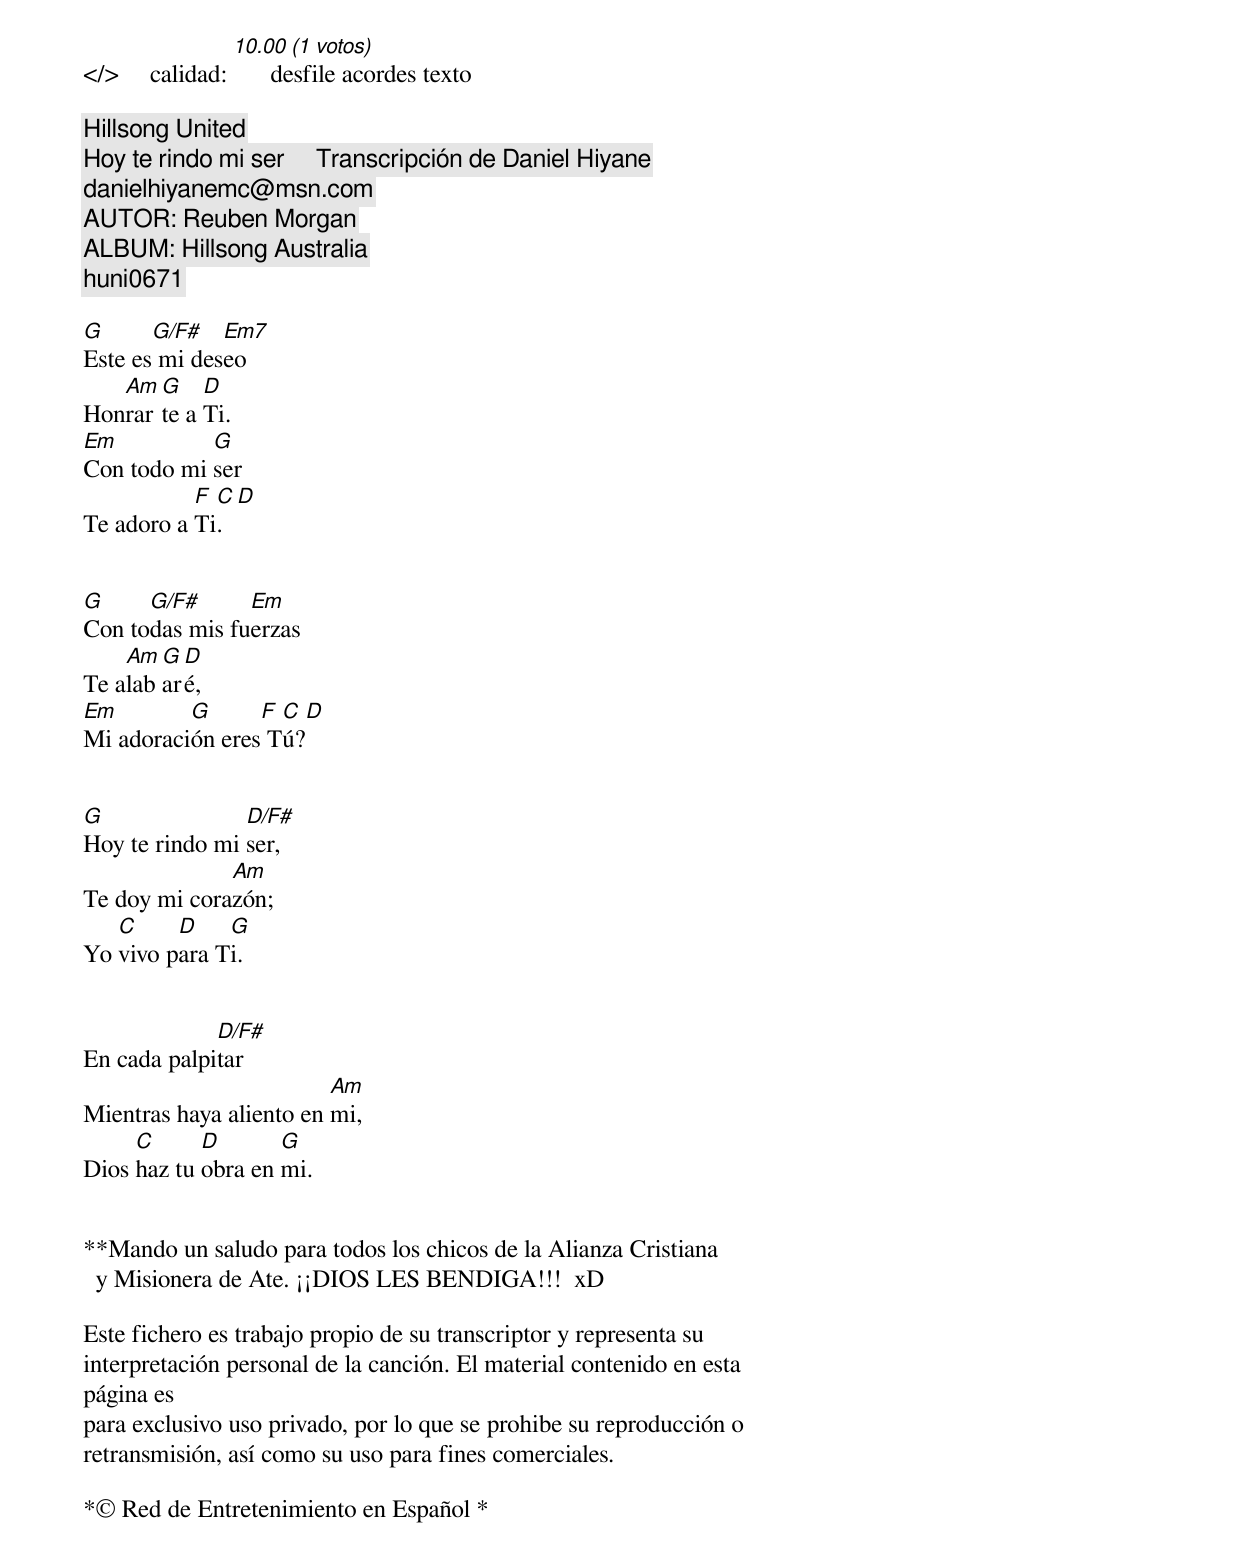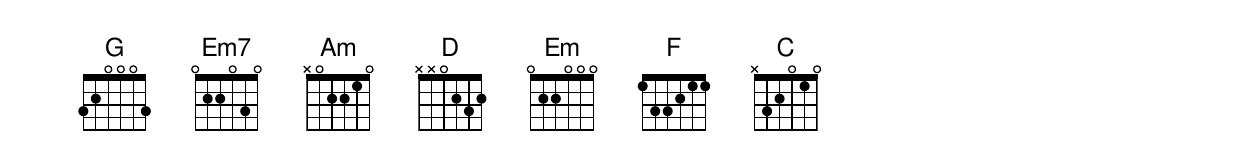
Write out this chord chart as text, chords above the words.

</> 	calidad: [10.00 (1 votos)] 	desfile acordes texto
<hoy_te_rindo_mi_ser.txt>

Hillsong United
Hoy te rindo mi ser 	Transcripción de Daniel Hiyane
danielhiyanemc@msn.com
AUTOR: Reuben Morgan
ALBUM: Hillsong Australia
	huni0671

G      G/F#   Em7
Este es mi deseo
   Am G    D
Honrarte a Ti.
Em          G
Con todo mi ser
           F C D
Te adoro a Ti.


G     G/F#      Em
Con todas mis fuerzas
    Am G D
Te alabaré,
Em        G      F C D
Mi adoración eres Tú?


G               D/F#
Hoy te rindo mi ser,
              Am
Te doy mi corazón;
   C     D    G
Yo vivo para Ti.


             D/F#
En cada palpitar
                         Am
Mientras haya aliento en mi,
     C      D       G
Dios haz tu obra en mi.


**Mando un saludo para todos los chicos de la Alianza Cristiana
  y Misionera de Ate. ¡¡DIOS LES BENDIGA!!!  xD

Este fichero es trabajo propio de su transcriptor y representa su
interpretación personal de la canción. El material contenido en esta
página es
para exclusivo uso privado, por lo que se prohibe su reproducción o
retransmisión, así como su uso para fines comerciales.

*© Red de Entretenimiento en Español *
